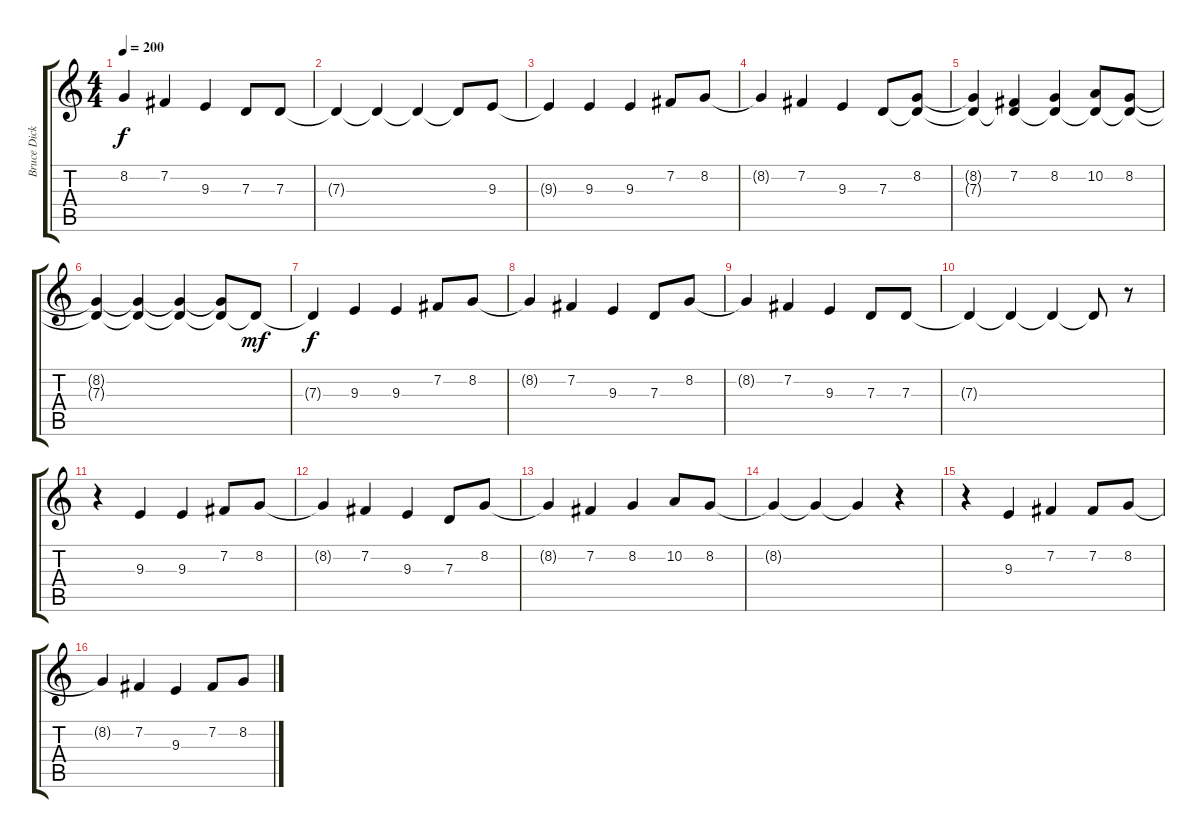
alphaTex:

\track ("Bruce Dickinson" "Bruce Dick") {instrument harpsichord}
\staff {score tabs}
\tuning (E4 B3 G3 D3 A2 E2) {hide}
\ts (4 4)
\tempo 200
\clef g2
\ks c
8.2{t}.4{dy f} 7.2.4 9.3.4 7.3.8 7.3.8 |
7.3{t}.4 7.3{t}.4 7.3{t}.4 7.3{t}.8 9.3.8 |
9.3{t}.4 9.3.4 9.3.4 7.2.8 8.2.8 |
8.2{t}.4 7.2.4 9.3.4 7.3.8 (8.2 7.3{t}).8 |
(8.2{t} 7.3{t}).4 (7.2 7.3{t}).4 (8.2 7.3{t}).4 (10.2 7.3{t}).8 (8.2 7.3{t}).8 |
(8.2{t} 7.3{t}).4 (8.2{t} 7.3{t}).4 (8.2{t} 7.3{t}).4 (8.2{t} 7.3{t}).8 7.3{t}.8{dy mf} |
7.3{t}.4{dy f} 9.3.4 9.3.4 7.2.8 8.2.8 |
8.2{t}.4 7.2.4 9.3.4 7.3.8 8.2.8 |
8.2{t}.4 7.2.4 9.3.4 7.3.8 7.3.8 |
7.3{t}.4 7.3{t}.4 7.3{t}.4 7.3{t}.8 r.8 |
r.4 9.3.4 9.3.4 7.2.8 8.2.8 |
8.2{t}.4 7.2.4 9.3.4 7.3.8 8.2.8 |
8.2{t}.4 7.2.4 8.2.4 10.2.8 8.2.8 |
8.2{t}.4 8.2{t}.4 8.2{t}.4 r.4 |
r.4 9.3.4 7.2.4 7.2.8 8.2.8 |
8.2{t}.4 7.2.4 9.3.4 7.2.8 8.2.8
